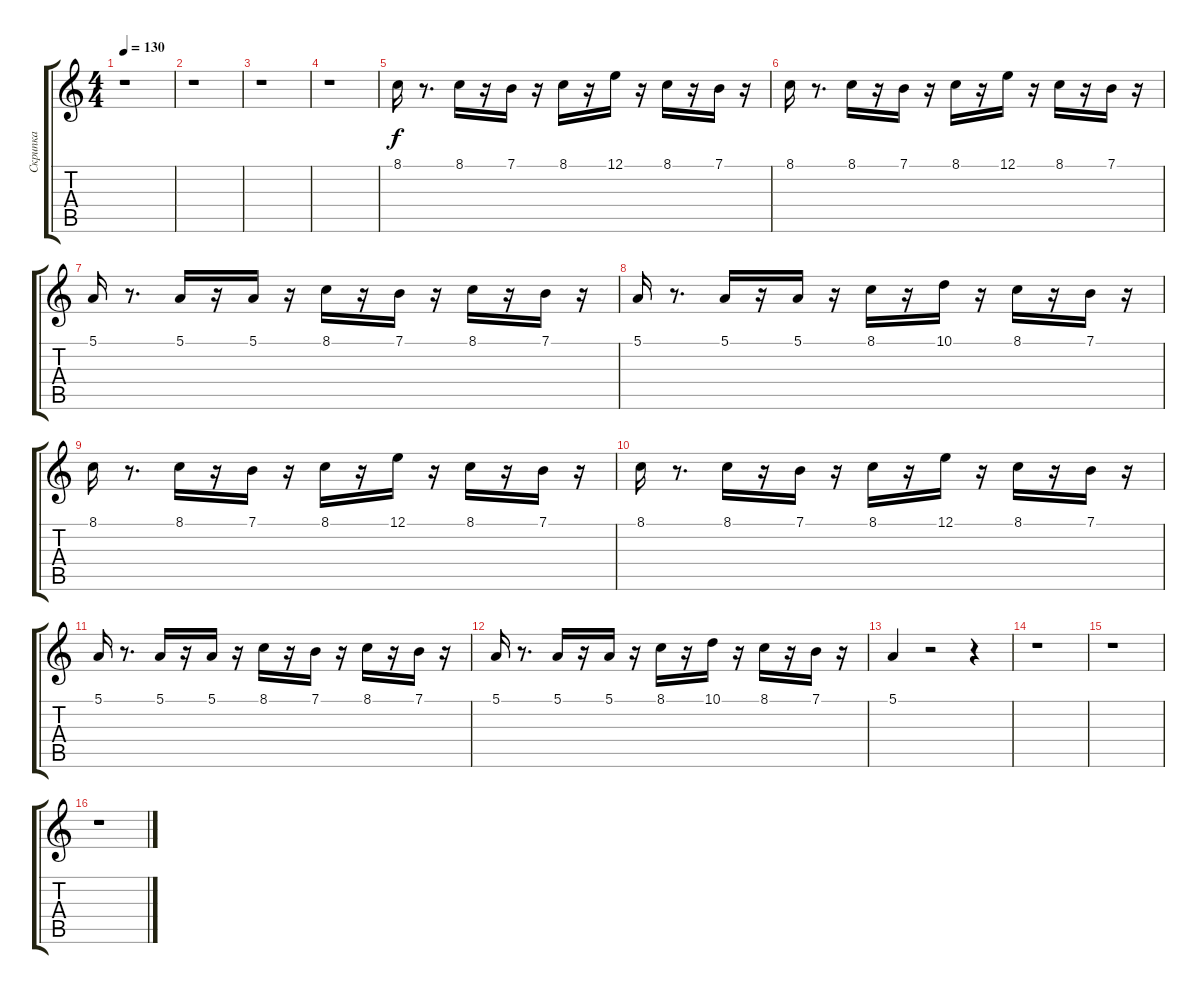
\track ("Скрипка" "Скрипка") {instrument pizzicatostrings}
\staff {score tabs}
\tuning (E4 B3 G3 D3 A2 E2) {hide}
\ts (4 4)
\tempo 130
\clef g2
\ks c
r.1{dy f} |
r.1 |
r.1 |
r.1 |
8.1.16 r.8{d} 8.1.16 r.16 7.1.16 r.16 8.1.16 r.16 12.1.16 r.16 8.1.16 r.16 7.1.16 r.16 |
8.1.16 r.8{d} 8.1.16 r.16 7.1.16 r.16 8.1.16 r.16 12.1.16 r.16 8.1.16 r.16 7.1.16 r.16 |
5.1.16 r.8{d} 5.1.16 r.16 5.1.16 r.16 8.1.16 r.16 7.1.16 r.16 8.1.16 r.16 7.1.16 r.16 |
5.1.16 r.8{d} 5.1.16 r.16 5.1.16 r.16 8.1.16 r.16 10.1.16 r.16 8.1.16 r.16 7.1.16 r.16 |
8.1.16 r.8{d} 8.1.16 r.16 7.1.16 r.16 8.1.16 r.16 12.1.16 r.16 8.1.16 r.16 7.1.16 r.16 |
8.1.16 r.8{d} 8.1.16 r.16 7.1.16 r.16 8.1.16 r.16 12.1.16 r.16 8.1.16 r.16 7.1.16 r.16 |
5.1.16 r.8{d} 5.1.16 r.16 5.1.16 r.16 8.1.16 r.16 7.1.16 r.16 8.1.16 r.16 7.1.16 r.16 |
5.1.16 r.8{d} 5.1.16 r.16 5.1.16 r.16 8.1.16 r.16 10.1.16 r.16 8.1.16 r.16 7.1.16 r.16 |
5.1.4 r.2 r.4 |
r.1 |
r.1 |
r.1
